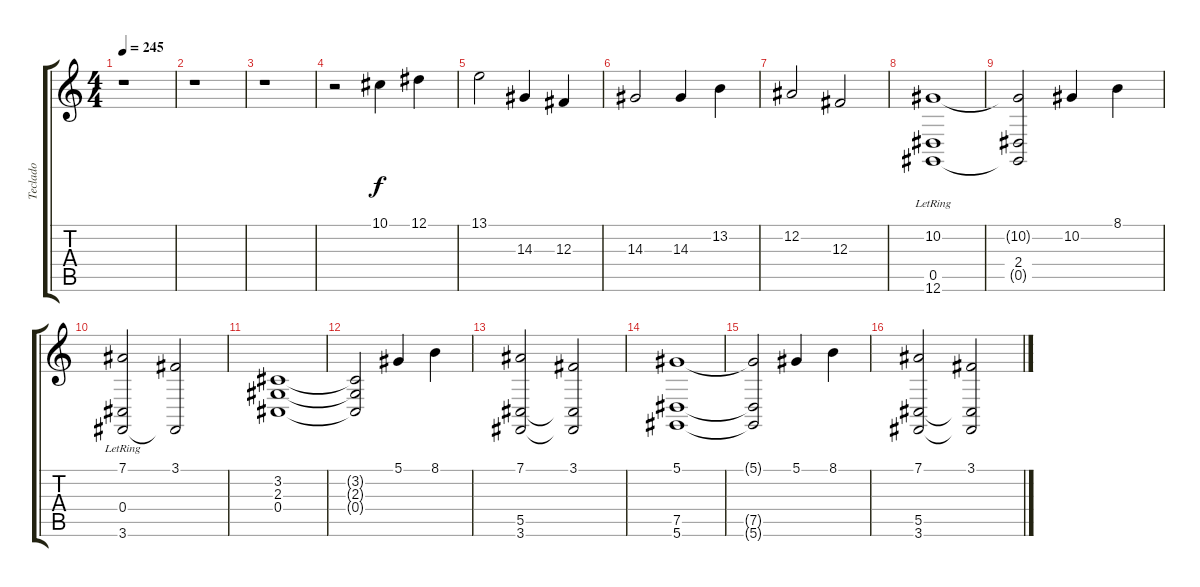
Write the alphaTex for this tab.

\track ("Teclado" "Teclado") {instrument flute}
\staff {score tabs}
\tuning (Eb4 Bb3 Gb3 Db3 Ab2 Eb2) {hide}
\ts (4 4)
\tempo 245
\clef g2
\ks c
r.1{dy f} |
r.1 |
r.1 |
r.2 10.1.4 12.1.4 |
13.1.2 14.3.4 12.3.4 |
14.3.2 14.3.4 13.2.4 |
12.2.2 12.3.2 |
(10.2 0.5{lr} 12.6).1 |
(10.2{t} 2.4 0.5{t}).2 10.2.4 8.1.4 |
(7.1 0.4 3.6{lr}).2 (3.1 3.6{t}).2 |
(3.2 2.3 0.4).1 |
(3.2{t} 2.3{t} 0.4{t}).2 5.1.4 8.1.4 |
(7.1 5.5 3.6).2 (3.1 5.5{t} 3.6{t}).2 |
(5.1 7.5 5.6).1 |
(5.1{t} 7.5{t} 5.6{t}).2 5.1.4 8.1.4 |
(7.1 5.5 3.6).2 (3.1 5.5{t} 3.6{t}).2
